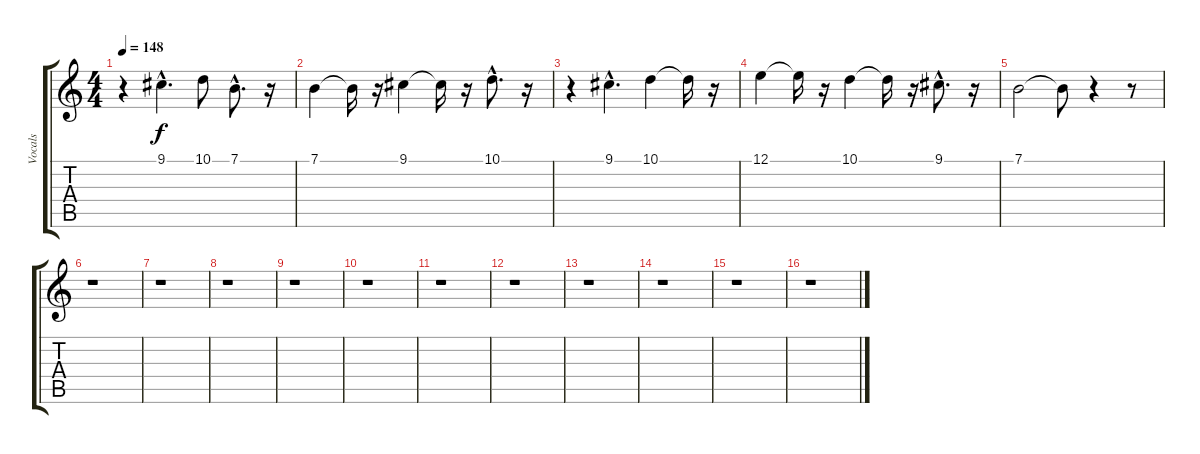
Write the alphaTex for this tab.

\track ("Vocals" "Vocals") {instrument choiraahs}
\staff {score tabs}
\tuning (E4 B3 G3 D3 A2 E2) {hide}
\ts (4 4)
\tempo 148
\clef g2
\ks c
r.4{dy f} 9.1{hac}.4{d} 10.1.8 7.1{hac}.8{d} r.16 |
7.1.4 7.1{t}.16 r.16 9.1.4 9.1{t}.16 r.16 10.1{hac}.8{d} r.16 |
r.4 9.1{hac}.4{d} 10.1.4 10.1{t}.16 r.16 |
12.1.4 12.1{t}.16 r.16 10.1.4 10.1{t}.16 r.16 9.1{hac}.8{d} r.16 |
7.1.2 7.1{t}.8 r.4 r.8 |
r.1 |
r.1 |
r.1 |
r.1 |
r.1 |
r.1 |
r.1 |
r.1 |
r.1 |
r.1 |
r.1
